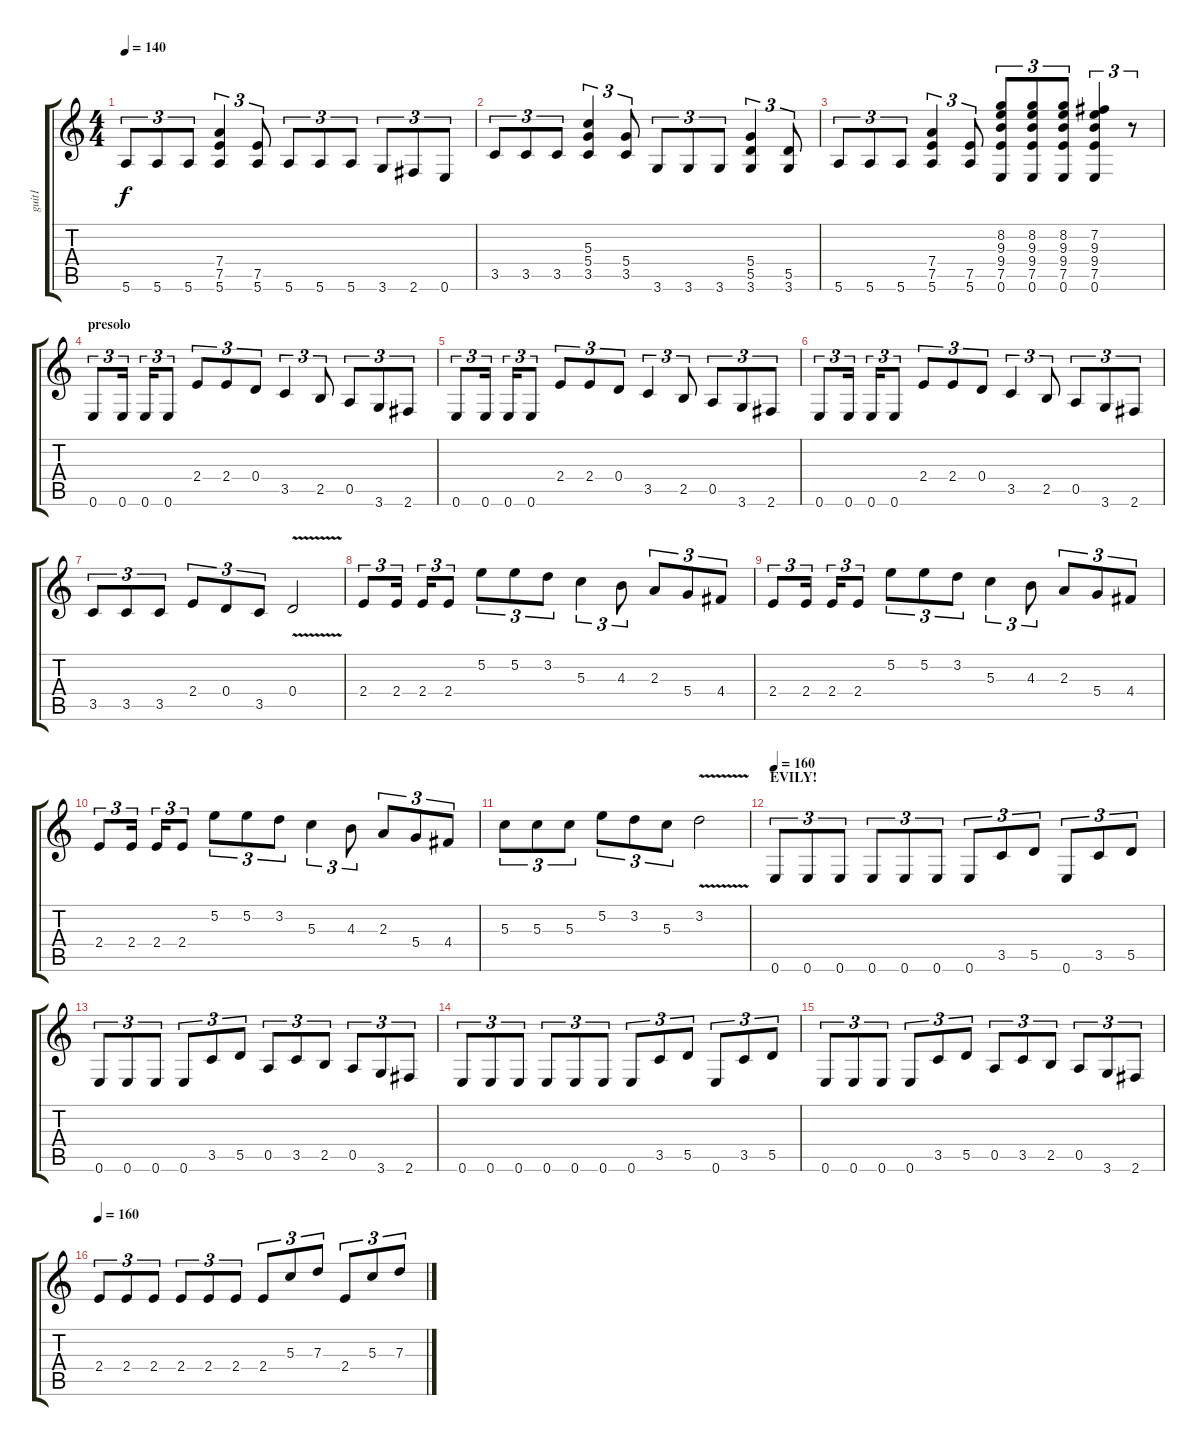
\track ("guit1" "guit1") {instrument distortionguitar}
\staff {score tabs}
\tuning (E4 B3 G3 D3 A2 E2) {hide}
\ts (4 4)
\tempo 140
\clef g2
\ks c
5.6.8{tu (3 2) dy f} 5.6.8{tu (3 2)} 5.6.8{tu (3 2)} (7.4 7.5 5.6).4{tu (3 2)} (7.5 5.6).8{tu (3 2)} 5.6.8{tu (3 2)} 5.6.8{tu (3 2)} 5.6.8{tu (3 2)} 3.6.8{tu (3 2)} 2.6.8{tu (3 2)} 0.6.8{tu (3 2)} |
3.5.8{tu (3 2)} 3.5.8{tu (3 2)} 3.5.8{tu (3 2)} (5.3 5.4 3.5).4{tu (3 2)} (5.4 3.5).8{tu (3 2)} 3.6.8{tu (3 2)} 3.6.8{tu (3 2)} 3.6.8{tu (3 2)} (5.4 5.5 3.6).4{tu (3 2)} (5.5 3.6).8{tu (3 2)} |
5.6.8{tu (3 2)} 5.6.8{tu (3 2)} 5.6.8{tu (3 2)} (7.4 7.5 5.6).4{tu (3 2)} (7.5 5.6).8{tu (3 2)} (8.2 9.3 9.4 7.5 0.6).8{tu (3 2)} (8.2 9.3 9.4 7.5 0.6).8{tu (3 2)} (8.2 9.3 9.4 7.5 0.6).8{tu (3 2)} (7.2 9.3 9.4 7.5 0.6).4{tu (3 2)} r.8{tu (3 2)} |
\section ("" "presolo")
0.6.8{tu (3 2)} 0.6.16{tu (3 2)} 0.6.16{tu (3 2)} 0.6.8{tu (3 2)} 2.4.8{tu (3 2)} 2.4.8{tu (3 2)} 0.4.8{tu (3 2)} 3.5.4{tu (3 2)} 2.5.8{tu (3 2)} 0.5.8{tu (3 2)} 3.6.8{tu (3 2)} 2.6.8{tu (3 2)} |
0.6.8{tu (3 2)} 0.6.16{tu (3 2)} 0.6.16{tu (3 2)} 0.6.8{tu (3 2)} 2.4.8{tu (3 2)} 2.4.8{tu (3 2)} 0.4.8{tu (3 2)} 3.5.4{tu (3 2)} 2.5.8{tu (3 2)} 0.5.8{tu (3 2)} 3.6.8{tu (3 2)} 2.6.8{tu (3 2)} |
0.6.8{tu (3 2)} 0.6.16{tu (3 2)} 0.6.16{tu (3 2)} 0.6.8{tu (3 2)} 2.4.8{tu (3 2)} 2.4.8{tu (3 2)} 0.4.8{tu (3 2)} 3.5.4{tu (3 2)} 2.5.8{tu (3 2)} 0.5.8{tu (3 2)} 3.6.8{tu (3 2)} 2.6.8{tu (3 2)} |
3.5.8{tu (3 2)} 3.5.8{tu (3 2)} 3.5.8{tu (3 2)} 2.4.8{tu (3 2)} 0.4.8{tu (3 2)} 3.5.8{tu (3 2)} 0.4{v}.2 |
2.4.8{tu (3 2)} 2.4.16{tu (3 2)} 2.4.16{tu (3 2)} 2.4.8{tu (3 2)} 5.2.8{tu (3 2)} 5.2.8{tu (3 2)} 3.2.8{tu (3 2)} 5.3.4{tu (3 2)} 4.3.8{tu (3 2)} 2.3.8{tu (3 2)} 5.4.8{tu (3 2)} 4.4.8{tu (3 2)} |
2.4.8{tu (3 2)} 2.4.16{tu (3 2)} 2.4.16{tu (3 2)} 2.4.8{tu (3 2)} 5.2.8{tu (3 2)} 5.2.8{tu (3 2)} 3.2.8{tu (3 2)} 5.3.4{tu (3 2)} 4.3.8{tu (3 2)} 2.3.8{tu (3 2)} 5.4.8{tu (3 2)} 4.4.8{tu (3 2)} |
2.4.8{tu (3 2)} 2.4.16{tu (3 2)} 2.4.16{tu (3 2)} 2.4.8{tu (3 2)} 5.2.8{tu (3 2)} 5.2.8{tu (3 2)} 3.2.8{tu (3 2)} 5.3.4{tu (3 2)} 4.3.8{tu (3 2)} 2.3.8{tu (3 2)} 5.4.8{tu (3 2)} 4.4.8{tu (3 2)} |
5.3.8{tu (3 2)} 5.3.8{tu (3 2)} 5.3.8{tu (3 2)} 5.2.8{tu (3 2)} 3.2.8{tu (3 2)} 5.3.8{tu (3 2)} 3.2{v}.2 |
\section ("" "EVILY!")
\tempo 160
0.6.8{tu (3 2)} 0.6.8{tu (3 2)} 0.6.8{tu (3 2)} 0.6.8{tu (3 2)} 0.6.8{tu (3 2)} 0.6.8{tu (3 2)} 0.6.8{tu (3 2)} 3.5.8{tu (3 2)} 5.5.8{tu (3 2)} 0.6.8{tu (3 2)} 3.5.8{tu (3 2)} 5.5.8{tu (3 2)} |
0.6.8{tu (3 2)} 0.6.8{tu (3 2)} 0.6.8{tu (3 2)} 0.6.8{tu (3 2)} 3.5.8{tu (3 2)} 5.5.8{tu (3 2)} 0.5.8{tu (3 2)} 3.5.8{tu (3 2)} 2.5.8{tu (3 2)} 0.5.8{tu (3 2)} 3.6.8{tu (3 2)} 2.6.8{tu (3 2)} |
0.6.8{tu (3 2)} 0.6.8{tu (3 2)} 0.6.8{tu (3 2)} 0.6.8{tu (3 2)} 0.6.8{tu (3 2)} 0.6.8{tu (3 2)} 0.6.8{tu (3 2)} 3.5.8{tu (3 2)} 5.5.8{tu (3 2)} 0.6.8{tu (3 2)} 3.5.8{tu (3 2)} 5.5.8{tu (3 2)} |
0.6.8{tu (3 2)} 0.6.8{tu (3 2)} 0.6.8{tu (3 2)} 0.6.8{tu (3 2)} 3.5.8{tu (3 2)} 5.5.8{tu (3 2)} 0.5.8{tu (3 2)} 3.5.8{tu (3 2)} 2.5.8{tu (3 2)} 0.5.8{tu (3 2)} 3.6.8{tu (3 2)} 2.6.8{tu (3 2)} |
\tempo 160
2.4.8{tu (3 2)} 2.4.8{tu (3 2)} 2.4.8{tu (3 2)} 2.4.8{tu (3 2)} 2.4.8{tu (3 2)} 2.4.8{tu (3 2)} 2.4.8{tu (3 2)} 5.3.8{tu (3 2)} 7.3.8{tu (3 2)} 2.4.8{tu (3 2)} 5.3.8{tu (3 2)} 7.3.8{tu (3 2)}
